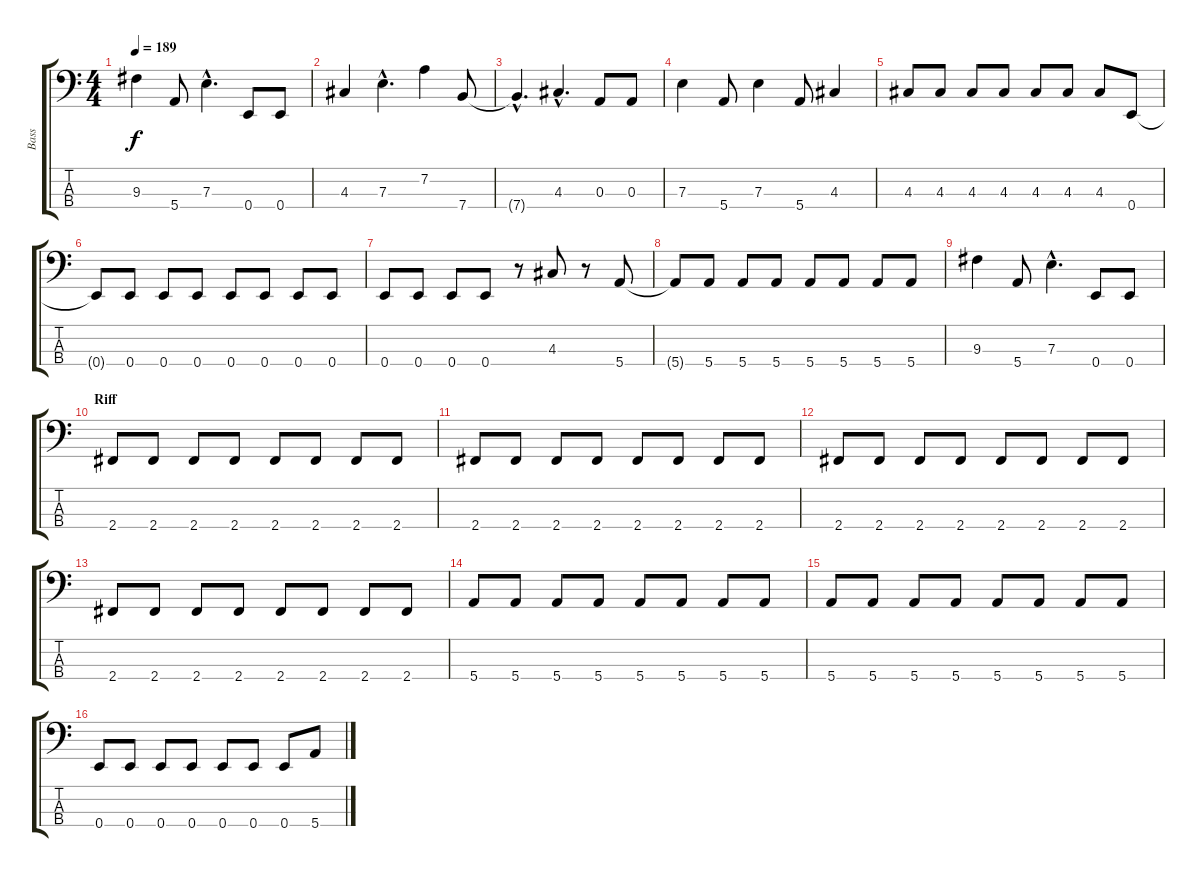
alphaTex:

\track ("Bass" "Bass") {instrument electricbassfinger}
\staff {score tabs}
\tuning (G2 D2 A1 E1) {hide}
\ts (4 4)
\tempo 189
\clef f4
\ks c
9.3.4{dy f} 5.4.8 7.3{hac}.4{d} 0.4.8 0.4.8 |
4.3.4 7.3{hac}.4{d} 7.2.4 7.4.8 |
7.4{hac t}.4{d} 4.3{hac}.4{d} 0.3.8 0.3.8 |
7.3.4 5.4.8 7.3.4 5.4.8 4.3.4 |
4.3.8 4.3.8 4.3.8 4.3.8 4.3.8 4.3.8 4.3.8 0.4.8 |
0.4{t}.8 0.4.8 0.4.8 0.4.8 0.4.8 0.4.8 0.4.8 0.4.8 |
0.4.8 0.4.8 0.4.8 0.4.8 r.8 4.3.8 r.8 5.4.8 |
5.4{t}.8 5.4.8 5.4.8 5.4.8 5.4.8 5.4.8 5.4.8 5.4.8 |
9.3.4 5.4.8 7.3{hac}.4{d} 0.4.8 0.4.8 |
\section ("" "Riff")
2.4.8 2.4.8 2.4.8 2.4.8 2.4.8 2.4.8 2.4.8 2.4.8 |
2.4.8 2.4.8 2.4.8 2.4.8 2.4.8 2.4.8 2.4.8 2.4.8 |
2.4.8 2.4.8 2.4.8 2.4.8 2.4.8 2.4.8 2.4.8 2.4.8 |
2.4.8 2.4.8 2.4.8 2.4.8 2.4.8 2.4.8 2.4.8 2.4.8 |
5.4.8 5.4.8 5.4.8 5.4.8 5.4.8 5.4.8 5.4.8 5.4.8 |
5.4.8 5.4.8 5.4.8 5.4.8 5.4.8 5.4.8 5.4.8 5.4.8 |
0.4.8 0.4.8 0.4.8 0.4.8 0.4.8 0.4.8 0.4.8 5.4.8
